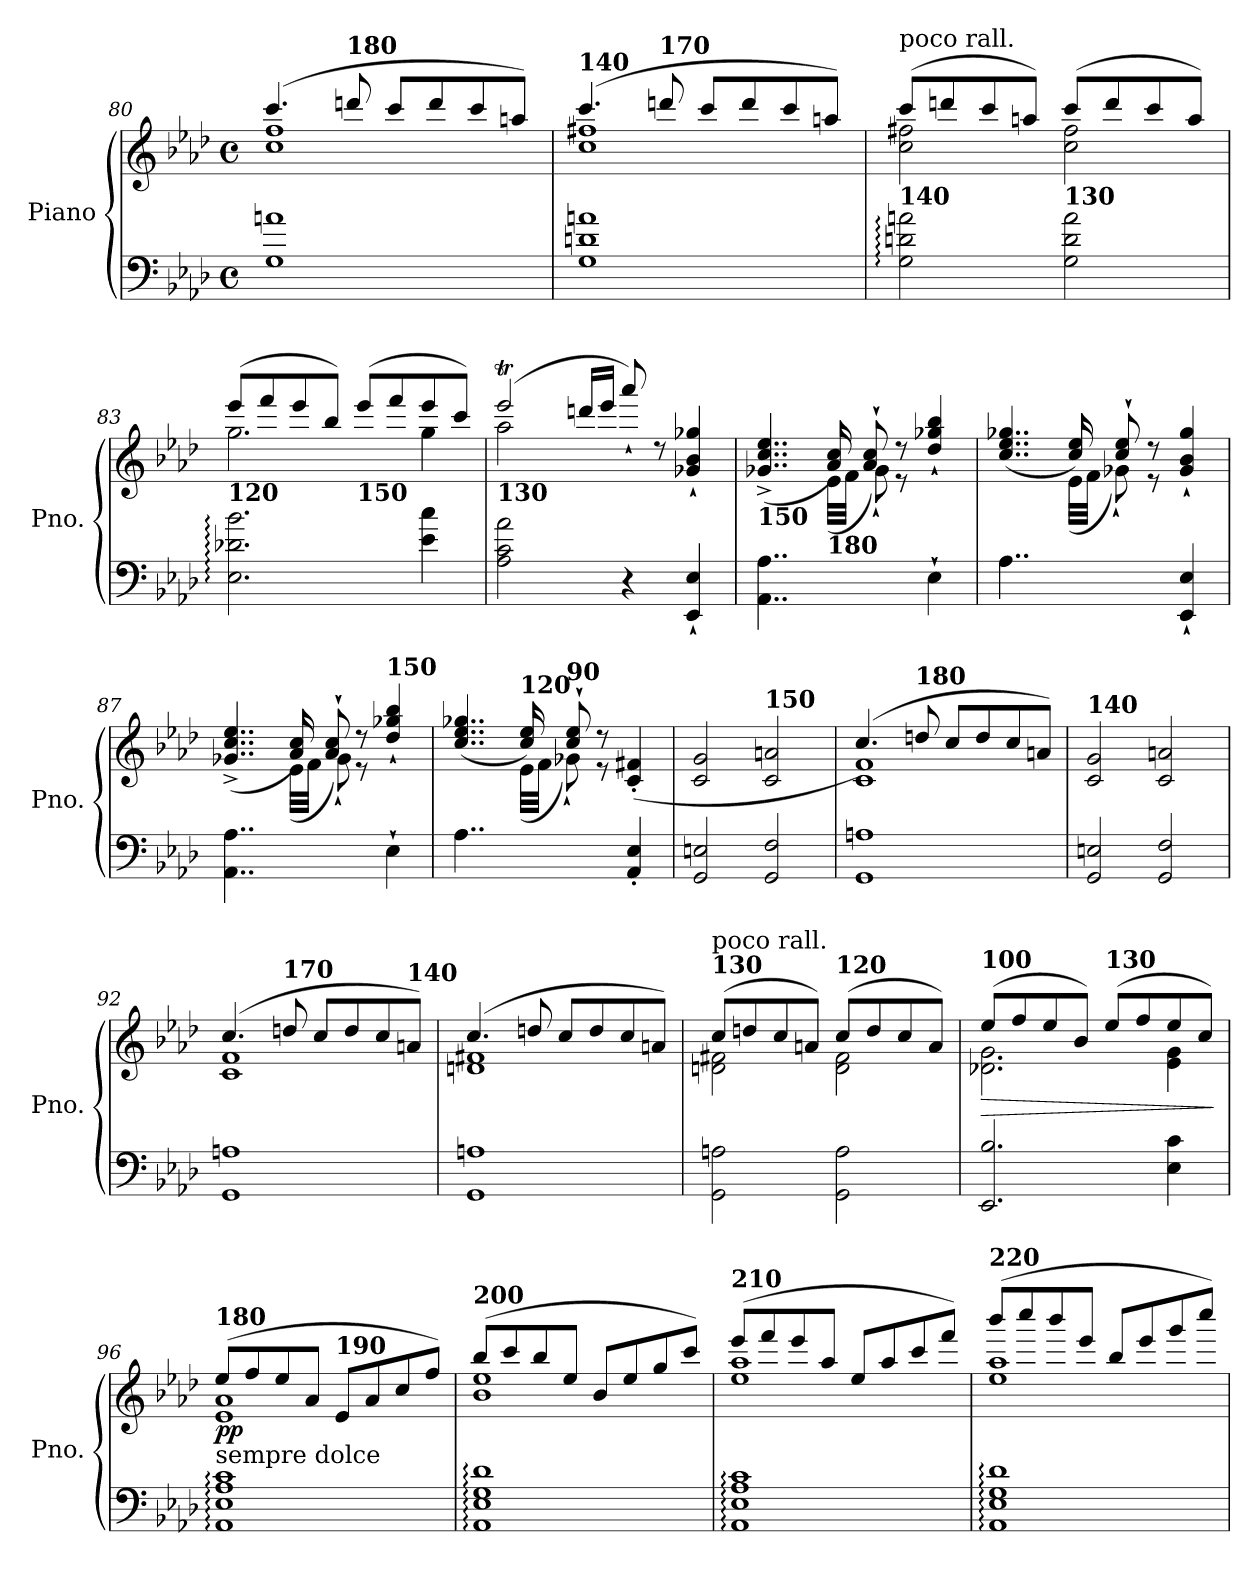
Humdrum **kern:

**kern	**kern	**dynam
*part1	*part1	*part1
*staff2	*staff1	*staff1/2
*I"Piano	*	*
*I'Pno.	*	*
*clefF4	*clefG2	*
*k[b-e-a-d-]	*k[b-e-a-d-]	*
*M4/4	*M4/4	*
*met(c)	*met(c)	*
=80	=80	=80
*	*^	*
1G 1an	(>4.ccc/	1cc 1ff	.
!	!LO:TX:a:B:t=180	!	!
.	8dddn/	.	.
.	8ccc/L	.	.
.	8ddd/	.	.
.	8ccc/	.	.
.	8aan/J)	.	.
=81	=81	=81	=81
!	!LO:TX:a:B:t=140	!	!
1G 1dn 1an	(>4.ccc/	1cc 1ff#X	.
!	!LO:TX:a:B:t=170	!	!
.	8dddn/	.	.
.	8ccc/L	.	.
.	8ddd/	.	.
.	8ccc/	.	.
.	8aan/J)	.	.
=82	=82	=82	=82
!	!LO:TX:b:B:t=140	!	!
!	!LO:TX:a:t=poco rall.	!	!
2G\: 2dn\: 2an\:	(>8ccc/L	2cc\ 2ff#X\	.
.	8dddn/	.	.
.	8ccc/	.	.
.	8aan/J)	.	.
!	!LO:TX:b:B:t=130	!	!
2G\ 2d\ 2a\	(>8ccc/L	2cc\ 2ff#\	.
.	8ddd/	.	.
.	8ccc/	.	.
.	8aa/J)	.	.
!!LO:LB:g=z	!!
=83	=83	=83	=83
!	!LO:TX:b:B:t=120	!	!
2.E-\: 2.d-X\: 2.b-\:	(>8eee-/L	2.gg\	.
.	8fff/	.	.
.	8eee-/	.	.
.	8bb-/J)	.	.
!	!LO:TX:b:B:t=150	!	!
.	(>8eee-/L	.	.
.	8fff/	.	.
4e-\ 4cc\	8eee-/	4gg\	.
.	8ccc/J)	.	.
=84	=84	=84	=84
*	*	*^	*
!	!LO:TX:b:B:t=130	!	!	!
2A-\ 2c\ 2a-\	(>2eee-T/	2aa-\	4rFyy	.
.	.	.	8rFyy	.
.	.	.	16dddn/LL	.
.	.	.	16eee-/JJ	.
4r	8aaa-`/)	2ryy	2ryy	.
.	8rdd	.	.	.
!	!	!	!	!LO:DY:b
4EE-/` 4E-/`	4g-X/` 4b-/` 4gg-X/`	.	.	other-dynamics
*	*	*v	*v	*
=85	=85	=85	=85
!	!LO:TX:b:B:t=150	!	!
4..AA-\ 4..A-\	(>4..g-X/^ 4..cc/^ 4..ee-/^	4..rgyy	.
!	!LO:TX:b:B:t=180	!	!
16ryy	16a-/ 16cc/)	(<32e-\LLL	.
.	.	32f\JJJ	.
8ryy	8a-/` 8cc/`	8g-`\)	.
8ryy	8r	8r	.
!	!	!	!LO:DY:b
4E-`\	4dd-/` 4gg-X/` 4bb-/`	4ryy	other-dynamics
=86	=86	=86	=86
4..A-\	(>4..cc/ 4..ee-/ 4..gg-X/	4..rgyy	.
16ryy	16cc/ 16ee-/)	(<32e-\LLL	.
.	.	32f\JJJ	.
8ryy	8cc/` 8ee-/`	8g-X`\)	.
8ryy	8r	8r	.
!	!	!	!LO:DY:b
4EE-/` 4E-/`	4g-/` 4b-/` 4gg-/`	4ryy	other-dynamics
=87	=87	=87	=87
4..AA-\ 4..A-\	(>4..g-X/^ 4..cc/^ 4..ee-/^	4..rgyy	.
16ryy	16a-/ 16cc/)	(<32e-\LLL	.
.	.	32f\JJJ	.
8ryy	8a-/` 8cc/`	8g-`\)	.
8ryy	8r	8r	.
!	!LO:TX:a:B:t=150	!	!
!	!	!	!LO:DY:b
4E-`\	4dd-/` 4gg-X/` 4bb-/`	4ryy	other-dynamics
=88	=88	=88	=88
4..A-\	(>4..cc/ 4..ee-/ 4..gg-X/	4..rgyy	.
!	!LO:TX:a:B:t=120	!	!
16ryy	16cc/ 16ee-/)	(<32e-\LLL	.
.	.	32f\JJJ	.
!	!LO:TX:a:B:t=90	!	!
8ryy	8cc/` 8ee-/`	8g-X`\)	.
8ryy	8r	8r	.
!	!	!	!LO:DY:b
4AA-/' 4E-/'	(>4c/' 4f#X/'	4ryy	other-dynamics
=89	=89	=89	=89
!	!LO:TX:a:B:t=120	!	!
*	*v	*v	*
2GG/ 2En/	2c/ 2g/	.
!	!LO:TX:a:B:t=150	!
2GG/ 2F/	2c/ 2an/	.
!!LO:PB:g=z
=90	=90	=90
*	*^	*
1GG 1An	(>4.cc/)	1c 1f	.
!	!LO:TX:a:B:t=180	!	!
.	8ddn/	.	.
.	8cc/L	.	.
.	8dd/	.	.
.	8cc/	.	.
.	8an/J)	.	.
*	*v	*v	*
=91	=91	=91
!	!LO:TX:a:B:t=140	!
2GG/ 2En/	2c/ 2g/	.
2GG/ 2F/	2c/ 2an/	.
=92	=92	=92
*	*^	*
1GG 1An	(>4.cc/	1c 1f	.
!	!LO:TX:a:B:t=170	!	!
.	8ddn/	.	.
.	8cc/L	.	.
.	8dd/	.	.
.	8cc/	.	.
!	!LO:TX:a:B:t=140	!	!
.	8an/J)	.	.
=93	=93	=93	=93
1GG 1An	(>4.cc/	1dn 1f#X	.
.	8ddn/	.	.
.	8cc/L	.	.
.	8dd/	.	.
.	8cc/	.	.
.	8an/J)	.	.
=94	=94	=94	=94
!	!LO:TX:a:B:t=130	!	!
!	!LO:TX:a:t=poco rall.	!	!
2GG\ 2An\	(>8cc/L	2dn\ 2f#X\	.
.	8ddn/	.	.
.	8cc/	.	.
.	8an/J)	.	.
!	!LO:TX:a:B:t=120	!	!
2GG\ 2A\	(>8cc/L	2d\ 2f#\	.
.	8dd/	.	.
.	8cc/	.	.
.	8a/J)	.	.
=95	=95	=95	=95
!	!LO:TX:a:B:t=100	!	!
!	!	!	!LO:HP:b
2.EE-/ 2.B-/	(>8ee-/L	2.d-X\ 2.g\	>
.	8ff/	.	.
.	8ee-/	.	.
.	8b-/J)	.	.
!	!LO:TX:a:B:t=130	!	!
.	(>8ee-/L	.	.
.	8ff/	.	.
4E-\ 4c\	8ee-/	4e-\ 4g\	.
.	8cc/J)	.	.
*	*v	*v	*
.	.	]
=96	=96	=96
*	*^	*
!	!LO:TX:b:t=sempre dolce	!	!
!	!LO:TX:a:B:t=180	!	!
!	!	!	!LO:DY:b
1AA-: 1E-: 1A-: 1c:	(>8ee-/L	1e- 1a-	pp
.	8ff/	.	.
.	8ee-/	.	.
.	8a-/J	.	.
!	!LO:TX:a:B:t=190	!	!
.	8e-/L	.	.
.	8a-/	.	.
.	8cc/	.	.
.	8ff/J)	.	.
!!LO:LB:g=z	!!
=97	=97	=97	=97
!	!LO:TX:a:B:t=200	!	!
1AA-: 1E-: 1G: 1d-:	(>8bb-/L	1b- 1ee-	.
.	8ccc/	.	.
.	8bb-/	.	.
.	8ee-/J	.	.
.	8b-/L	.	.
.	8ee-/	.	.
.	8gg/	.	.
.	8ccc/J)	.	.
=98	=98	=98	=98
!	!LO:TX:a:B:t=210	!	!
1AA-: 1E-: 1A-: 1c:	(>8eee-/L	1ee- 1aa-	.
.	8fff/	.	.
.	8eee-/	.	.
.	8aa-/J	.	.
.	8ee-/L	.	.
.	8aa-/	.	.
.	8ccc/	.	.
.	8fff/J)	.	.
=99	=99	=99	=99
!	!LO:TX:a:B:t=220	!	!
1AA-: 1E-: 1G: 1d-:	(>8bbb-/L	1ee- 1aa-	.
.	8cccc/	.	.
.	8bbb-/	.	.
.	8eee-/J	.	.
.	8bb-/L	.	.
.	8eee-/	.	.
.	8ggg/	.	.
.	8cccc/J)	.	.
*	*v	*v	*
=	=	=
*-	*-	*-
